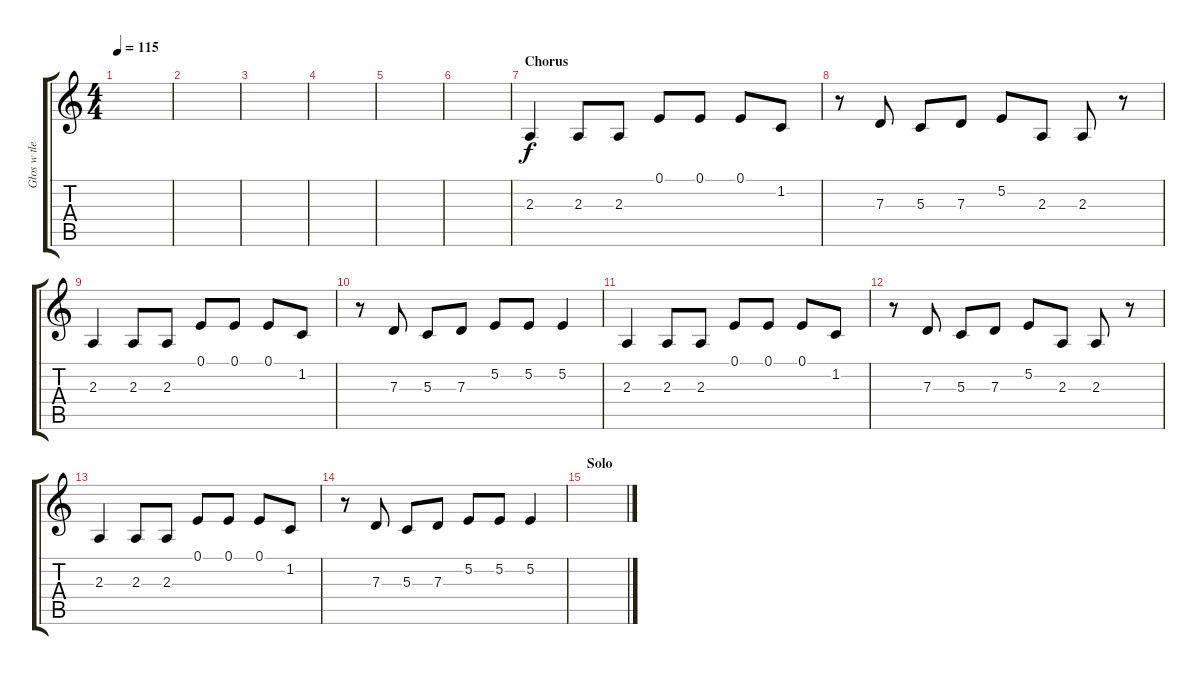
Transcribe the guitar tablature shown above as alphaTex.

\track ("Głos w tle" "Głos w tle") {instrument tenorsax}
\staff {score tabs}
\tuning (E4 B3 G3 D3 A2 E2) {hide}
\ts (4 4)
\tempo 115
\clef g2
\ks c
|
|
|
|
|
|
\section ("" "Chorus")
2.3.4 2.3.8 2.3.8 0.1.8 0.1.8 0.1.8 1.2.8 |
r.8 7.3.8 5.3.8 7.3.8 5.2.8 2.3.8 2.3.8 r.8 |
2.3.4 2.3.8 2.3.8 0.1.8 0.1.8 0.1.8 1.2.8 |
r.8 7.3.8 5.3.8 7.3.8 5.2.8 5.2.8 5.2.4 |
2.3.4 2.3.8 2.3.8 0.1.8 0.1.8 0.1.8 1.2.8 |
r.8 7.3.8 5.3.8 7.3.8 5.2.8 2.3.8 2.3.8 r.8 |
2.3.4 2.3.8 2.3.8 0.1.8 0.1.8 0.1.8 1.2.8 |
r.8 7.3.8 5.3.8 7.3.8 5.2.8 5.2.8 5.2.4 |
\section ("" "Solo")
